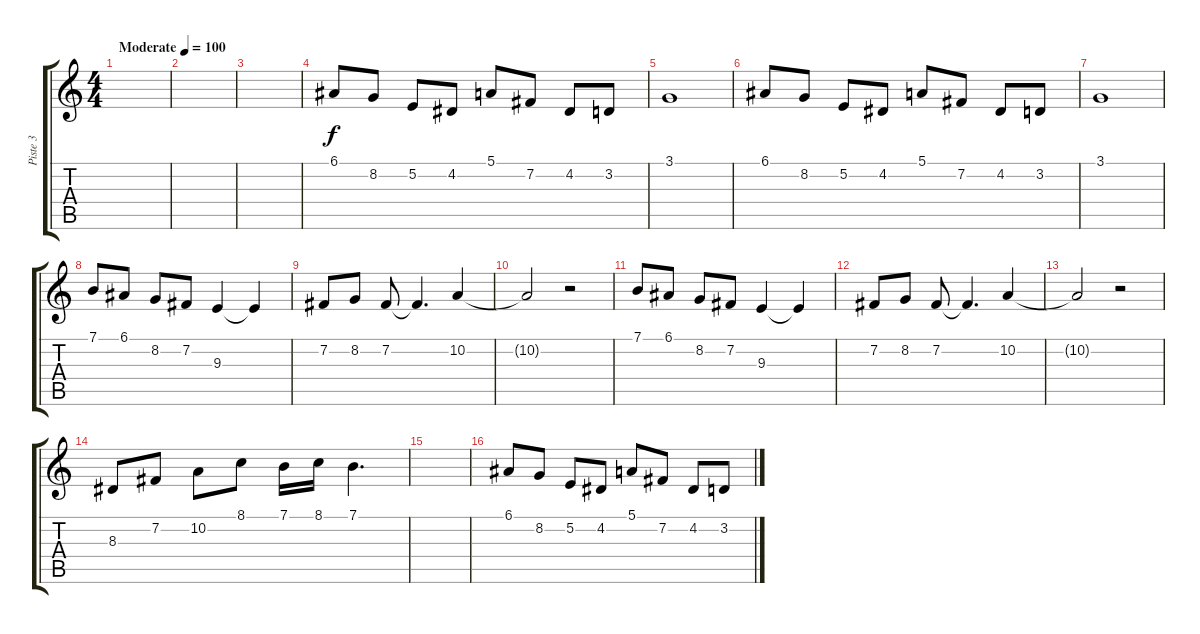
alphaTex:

\track ("Piste 3" "Piste 3") {instrument clarinet}
\staff {score tabs}
\tuning (E4 B3 G3 D3 A2 E2) {hide}
\ts (4 4)
\tempo (100 "Moderate")
\clef g2
\ks c
|
|
|
6.1.8 8.2.8 5.2.8 4.2.8 5.1.8 7.2.8 4.2.8 3.2.8 |
3.1.1 |
6.1.8 8.2.8 5.2.8 4.2.8 5.1.8 7.2.8 4.2.8 3.2.8 |
3.1.1 |
7.1.8 6.1.8 8.2.8 7.2.8 9.3.4 9.3{t}.4 |
7.2.8 8.2.8 7.2.8 7.2{t}.4{d} 10.2.4 |
10.2{t}.2 r.2 |
7.1.8 6.1.8 8.2.8 7.2.8 9.3.4 9.3{t}.4 |
7.2.8 8.2.8 7.2.8 7.2{t}.4{d} 10.2.4 |
10.2{t}.2 r.2 |
8.3.8 7.2.8 10.2.8 8.1.8 7.1.16 8.1.16 7.1.4{d} |
|
6.1.8 8.2.8 5.2.8 4.2.8 5.1.8 7.2.8 4.2.8 3.2.8
